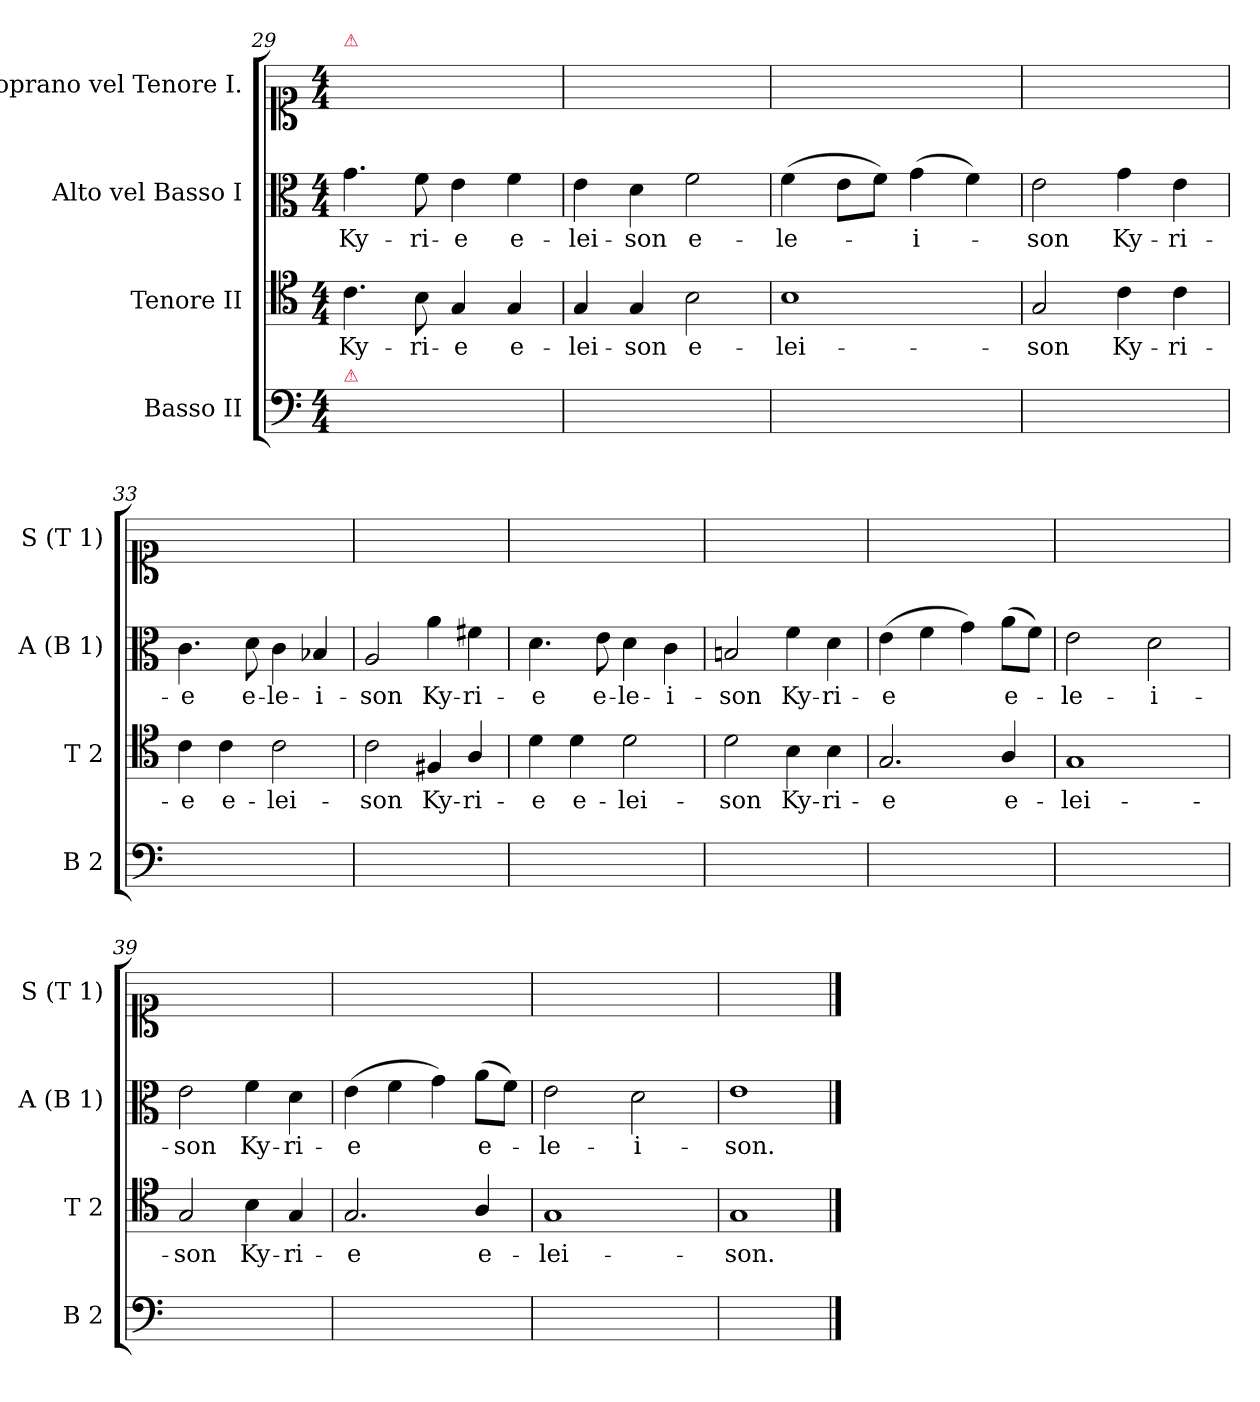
**kern	**text	**kern	**text	**kern	**text	**kern	**text
*part4	*part4	*part3	*part3	*part2	*part2	*part1	*part1
*staff4	*staff4	*staff3	*staff3	*staff2	*staff2	*staff1	*staff1
*I"Basso II	*	*I"Tenore II	*	*I"Alto vel Basso I	*	*I"Soprano vel Tenore I.	*
*I'B 2	*	*I'T 2	*	*I'A (B 1)	*	*I'S (T 1)	*
*clefF4	*	*clefC4	*	*clefC3	*	*clefC1	*
*k[]	*	*k[]	*	*k[]	*	*k[]	*
*M4/4	*	*M4/4	*	*M4/4	*	*M4/4	*
=29	=29	=29	=29	=29	=29	=29	=29
!	!	!	!	!	!	!LO:TX:a:color=crimson:t=⚠	!
!LO:TX:a:color=crimson:t=⚠	!	!	!	!	!	!	!
4.C/yy	Ky-	4.c\	Ky-	4.g\	Ky-	4.ee\yy	Ky-
8D/yy	-ri-	8B\	-ri-	8f\	-ri-	8dd\yy	-ri-
4E\yy	-e	4G/	-e	4e\	-e	4cc\yy	-e
4F\yy	e-	4G/	e-	4f\	e-	4dd\yy	e-
=30	=30	=30	=30	=30	=30	=30	=30
4G\yy	-lei-	4G/	-lei-	4e\	-lei-	4cc\yy	-lei-
4GG/yy	-son	4G/	-son	4d\	-son	4b\yy	-son
2G\yy	e-	2B\	e-	2f\	e-	2dd\yy	e-
=31	=31	=31	=31	=31	=31	=31	=31
1Gyy	-lei-	1B	-lei-	(>4f\	-le-	(>4dd\yy	-le-
.	.	.	.	8e\L	.	8cc\Lyy	.
.	.	.	.	8f\J)	.	8dd\Jyy)	.
.	.	.	.	(>4g\	-i-	(>4ee\yy	-i-
.	.	.	.	4f\)	.	4dd\yy)	.
=32	=32	=32	=32	=32	=32	=32	=32
2C/yy	-son	2G/	-son	2e\	-son	2cc\yy	-son
4C/yy	Ky-	4c\	Ky-	4g\	Ky-	4ee\yy	Ky-
4E\yy	-ri-	4c\	-ri-	4e\	-ri-	4cc\yy	-ri-
=33	=33	=33	=33	=33	=33	=33	=33
4F\yy	-e	4c\	-e	4.c\	-e	4.a\yy	-e
4B-X\yy	e-	4c\	e-	.	.	.	.
.	.	.	.	8d\	e-	8b-X\yy	e-
4c\yy	-le-	2c\	-lei-	4c\	-le-	4a\yy	-le-
4C/yy	-i-	.	.	4B-X/	-i-	4g\yy	-i-
=34	=34	=34	=34	=34	=34	=34	=34
2F\yy	-son	2c\	-son	2A/	-son	2f/yy	-son
4D\yy	Ky-	4F#X/	Ky-	4a\	Ky-	4dd\yy	Ky-
4F#X\yy	-ri-	4A/	-ri-	4f#X\	-ri-	4dd\yy	-ri-
=35	=35	=35	=35	=35	=35	=35	=35
4G\yy	-e	4d\	-e	4.d\	-e	4.bn\yy	-e
4B\yy	e-	4d\	e-	.	.	.	.
.	.	.	.	8e\	e-	8cc\yy	e-
4d\yy	-le-	2d\	-lei-	4d\	-le-	4b\yy	-le-
4D\yy	-i-	.	.	4c\	-i-	4a\yy	-i-
=36	=36	=36	=36	=36	=36	=36	=36
2G\yy	-son	2d\	-son	2Bn/	-son	2g\yy	-son
4G\yy	Ky-	4B\	Ky-	4f\	Ky-	4dd\yy	Ky-
4G\yy	-ri-	4B\	-ri-	4d\	-ri-	4b\yy	-ri-
=37	=37	=37	=37	=37	=37	=37	=37
(>4c\yy	-e	2.G/	-e	(>4e\	-e	4cc\yy	-e
4G\yy)	.	.	.	4f\	.	4dd\yy	e-
(>4E\yy	e-	.	.	4g\)	.	4ee\yy	.
4BB/yy)	.	4A/	e-	(>8a\L	e-	8ff\Lyy	.
.	.	.	.	8f\J)	.	8dd\Jyy	.
=38	=38	=38	=38	=38	=38	=38	=38
(>4C/yy	-le-	1G	-lei-	2e\	-le-	2cc\yy	-le-
4E\yy)	.	.	.	.	.	.	.
(>4G\yy	-i-	.	.	2d\	-i-	2b\yy	-i-
4GG/yy)	.	.	.	.	.	.	.
=39	=39	=39	=39	=39	=39	=39	=39
2C/yy	-son	2G/	-son	2e\	-son	2cc\yy	-son
4G\yy	Ky-	4B\	Ky-	4f\	Ky-	4dd\yy	Ky-
4G\yy	-ri-	4G/	-ri-	4d\	-ri-	4b\yy	-ri-
=40	=40	=40	=40	=40	=40	=40	=40
(>4c\yy	-e	2.G/	-e	(>4e\	-e	4cc\yy	-e
4G\yy)	.	.	.	4f\	.	4dd\yy	e-
(>4E\yy	e-	.	.	4g\)	.	4ee\yy	.
4BB/yy)	.	4A/	e-	(>8a\L	e-	8ff\Lyy	.
.	.	.	.	8f\J)	.	8dd\Jyy	.
=41	=41	=41	=41	=41	=41	=41	=41
(>4C/yy	-le-	1G	-lei-	2e\	-le-	2cc\yy	-le-
4E\yy	.	.	.	.	.	.	.
4G\yy)	.	.	.	2d\	-i-	2b\yy	-i-
4GG/yy	-i-	.	.	.	.	.	.
=42	=42	=42	=42	=42	=42	=42	=42
1Cyy	-son	1G	-son.	1e	-son.	1ccyy	-son.
==	==	==	==	==	==	==	==
*-	*-	*-	*-	*-	*-	*-	*-
